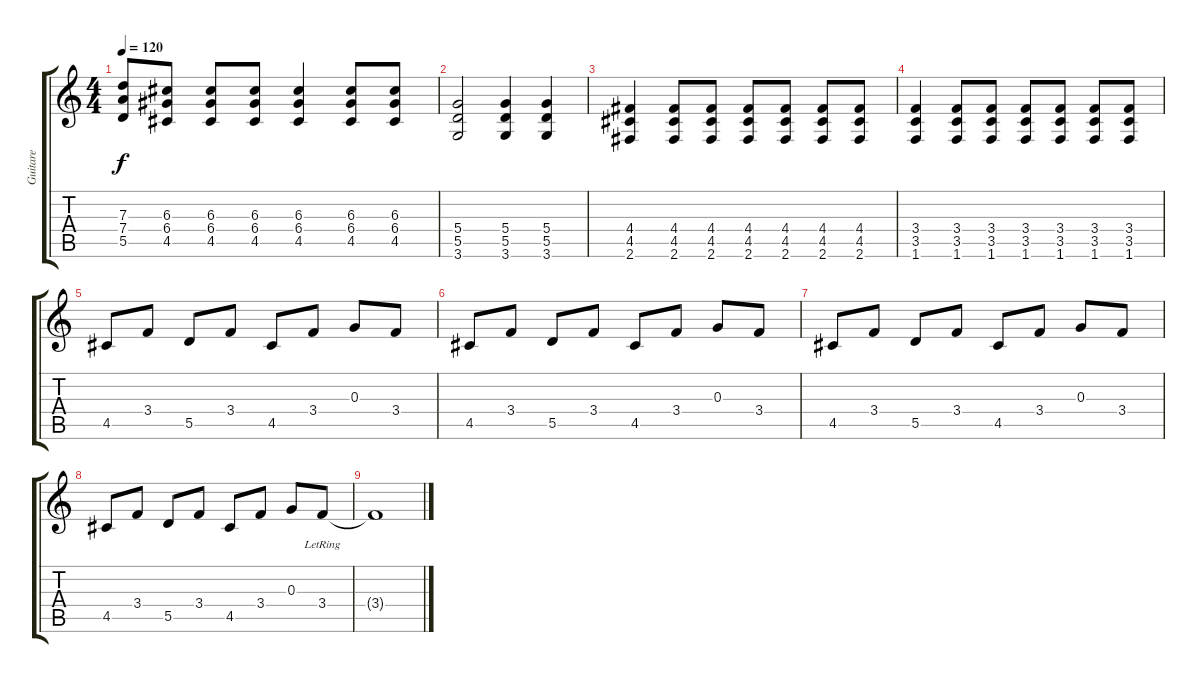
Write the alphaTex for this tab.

\track ("Guitare" "Guitare") {instrument distortionguitar}
\staff {score tabs}
\tuning (E4 B3 G3 D3 A2 E2) {hide}
\ts (4 4)
\tempo 120
\clef g2
\ks c
(7.3 7.4 5.5).8{dy f} (6.3 6.4 4.5).8 (6.3 6.4 4.5).8 (6.3 6.4 4.5).8 (6.3 6.4 4.5).4 (6.3 6.4 4.5).8 (6.3 6.4 4.5).8 |
(5.4 5.5 3.6).2 (5.4 5.5 3.6).4 (5.4 5.5 3.6).4 |
(4.4 4.5 2.6).4 (4.4 4.5 2.6).8 (4.4 4.5 2.6).8 (4.4 4.5 2.6).8 (4.4 4.5 2.6).8 (4.4 4.5 2.6).8 (4.4 4.5 2.6).8 |
(3.4 3.5 1.6).4 (3.4 3.5 1.6).8 (3.4 3.5 1.6).8 (3.4 3.5 1.6).8 (3.4 3.5 1.6).8 (3.4 3.5 1.6).8 (3.4 3.5 1.6).8 |
4.5.8 3.4.8 5.5.8 3.4.8 4.5.8 3.4.8 0.3.8 3.4.8 |
4.5.8 3.4.8 5.5.8 3.4.8 4.5.8 3.4.8 0.3.8 3.4.8 |
4.5.8 3.4.8 5.5.8 3.4.8 4.5.8 3.4.8 0.3.8 3.4.8 |
4.5.8 3.4.8 5.5.8 3.4.8 4.5.8 3.4.8 0.3.8 3.4{lr}.8 |
3.4{t}.1
